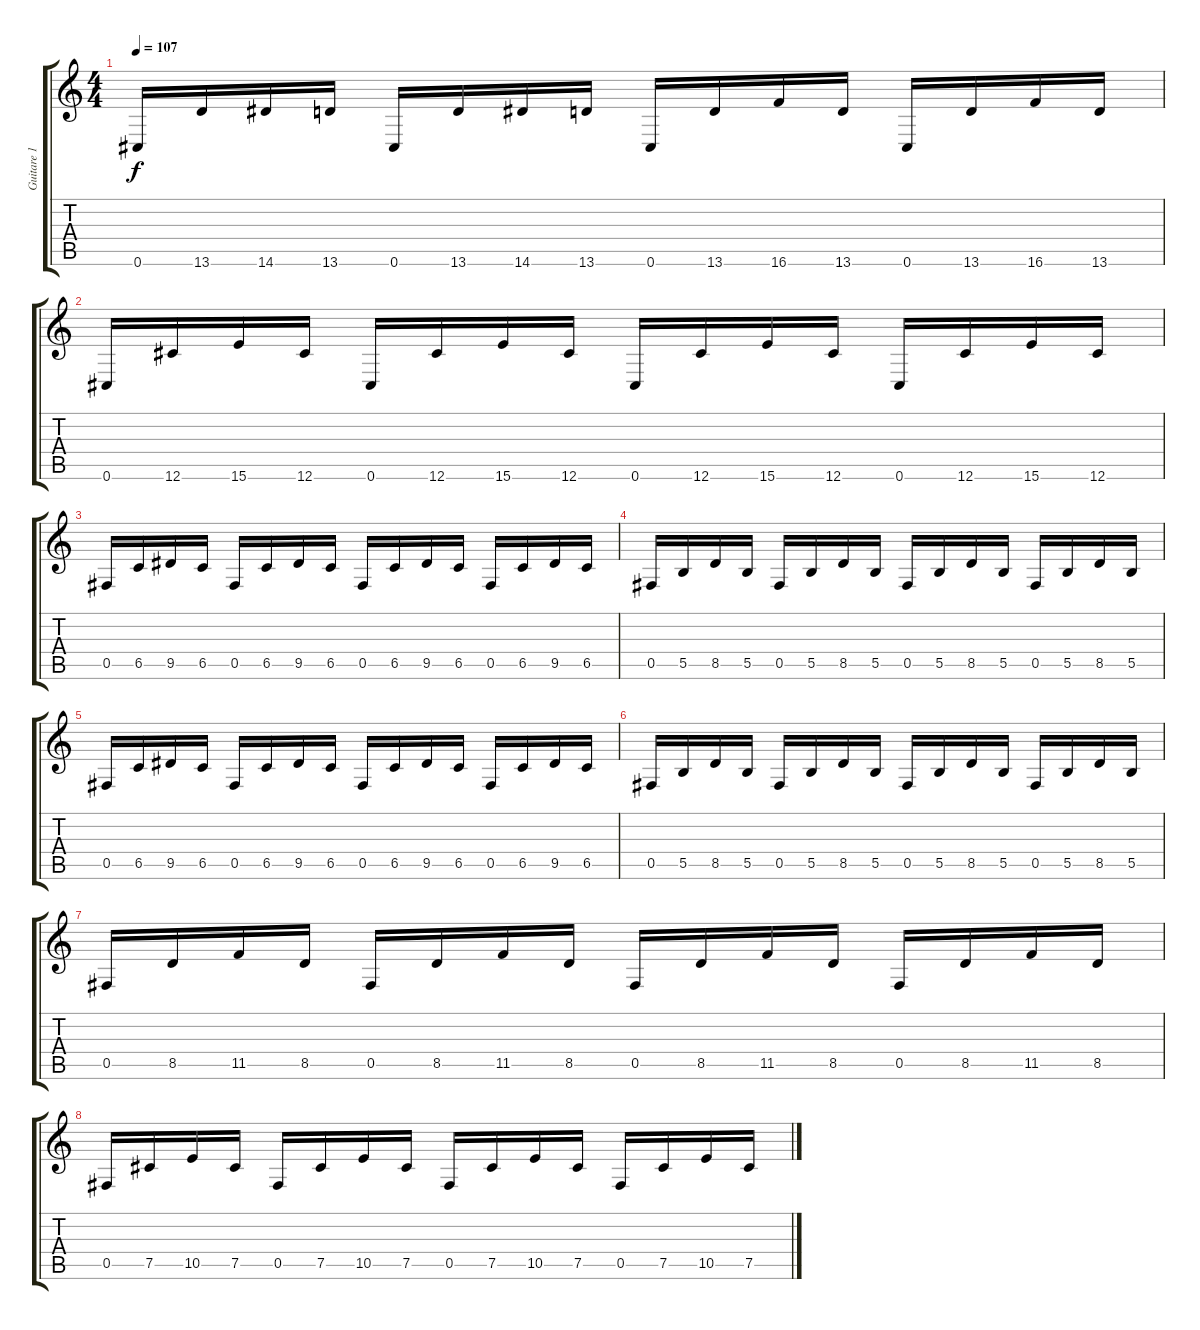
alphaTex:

\track ("Guitare 1" "Guitare 1") {instrument distortionguitar}
\staff {score tabs}
\tuning (Db4 Ab3 E3 B2 Gb2 Db2) {hide}
\ts (4 4)
\tempo 107
\clef g2
\ks c
0.6.16{dy f} 13.6.16 14.6.16 13.6.16 0.6.16 13.6.16 14.6.16 13.6.16 0.6.16 13.6.16 16.6.16 13.6.16 0.6.16 13.6.16 16.6.16 13.6.16 |
0.6.16 12.6.16 15.6.16 12.6.16 0.6.16 12.6.16 15.6.16 12.6.16 0.6.16 12.6.16 15.6.16 12.6.16 0.6.16 12.6.16 15.6.16 12.6.16 |
0.5.16 6.5.16 9.5.16 6.5.16 0.5.16 6.5.16 9.5.16 6.5.16 0.5.16 6.5.16 9.5.16 6.5.16 0.5.16 6.5.16 9.5.16 6.5.16 |
0.5.16 5.5.16 8.5.16 5.5.16 0.5.16 5.5.16 8.5.16 5.5.16 0.5.16 5.5.16 8.5.16 5.5.16 0.5.16 5.5.16 8.5.16 5.5.16 |
0.5.16 6.5.16 9.5.16 6.5.16 0.5.16 6.5.16 9.5.16 6.5.16 0.5.16 6.5.16 9.5.16 6.5.16 0.5.16 6.5.16 9.5.16 6.5.16 |
0.5.16 5.5.16 8.5.16 5.5.16 0.5.16 5.5.16 8.5.16 5.5.16 0.5.16 5.5.16 8.5.16 5.5.16 0.5.16 5.5.16 8.5.16 5.5.16 |
0.5.16 8.5.16 11.5.16 8.5.16 0.5.16 8.5.16 11.5.16 8.5.16 0.5.16 8.5.16 11.5.16 8.5.16 0.5.16 8.5.16 11.5.16 8.5.16 |
0.5.16 7.5.16 10.5.16 7.5.16 0.5.16 7.5.16 10.5.16 7.5.16 0.5.16 7.5.16 10.5.16 7.5.16 0.5.16 7.5.16 10.5.16 7.5.16
